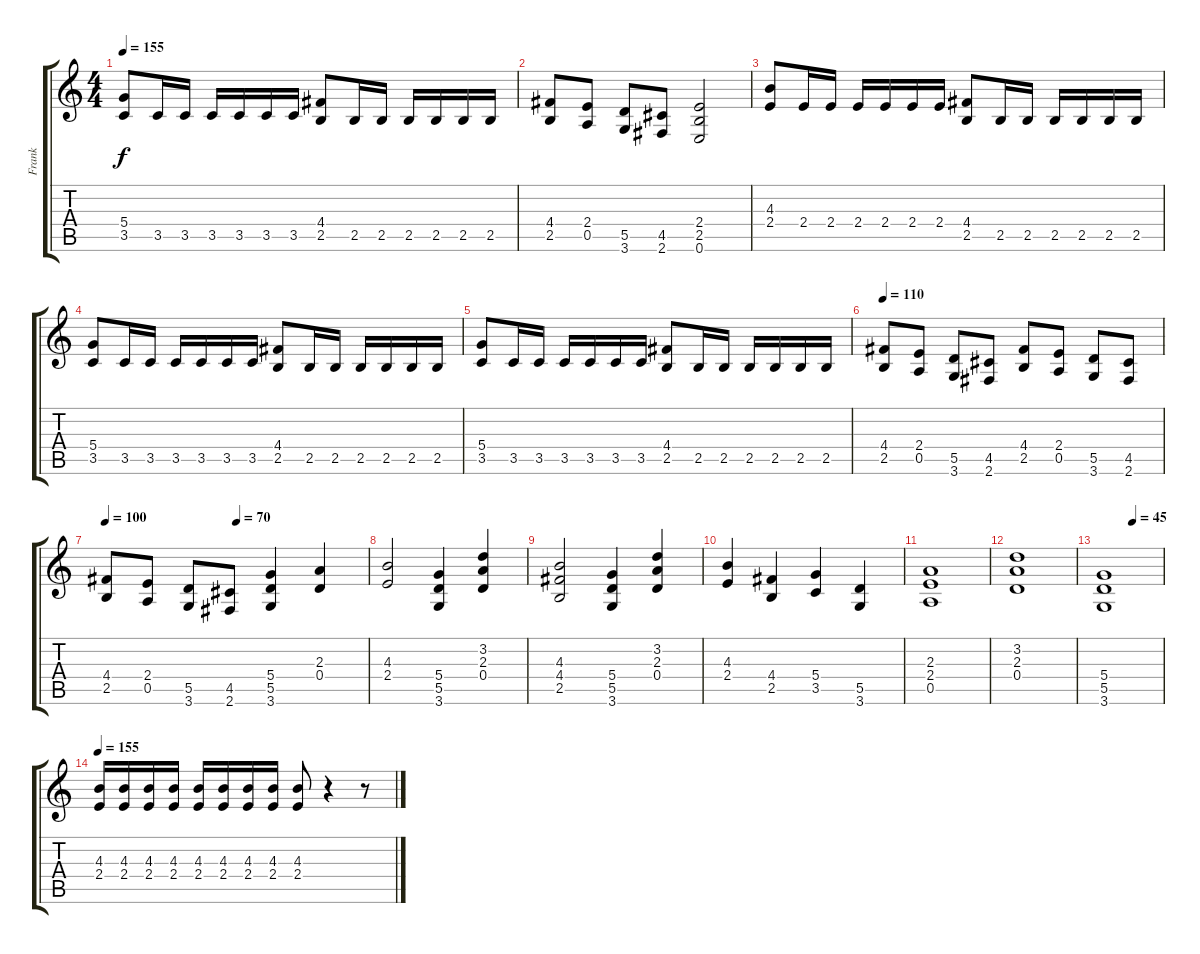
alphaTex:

\track ("Frank" "Frank") {instrument overdrivenguitar}
\staff {score tabs}
\tuning (E4 B3 G3 D3 A2 E2) {hide}
\ts (4 4)
\tempo 155
\clef g2
\ks c
(5.4 3.5).8{dy f} 3.5.16 3.5.16 3.5.16 3.5.16 3.5.16 3.5.16 (4.4 2.5).8 2.5.16 2.5.16 2.5.16 2.5.16 2.5.16 2.5.16 |
(4.4 2.5).8 (2.4 0.5).8 (5.5 3.6).8 (4.5 2.6).8 (2.4 2.5 0.6).2 |
(4.3 2.4).8 2.4.16 2.4.16 2.4.16 2.4.16 2.4.16 2.4.16 (4.4 2.5).8 2.5.16 2.5.16 2.5.16 2.5.16 2.5.16 2.5.16 |
(5.4 3.5).8 3.5.16 3.5.16 3.5.16 3.5.16 3.5.16 3.5.16 (4.4 2.5).8 2.5.16 2.5.16 2.5.16 2.5.16 2.5.16 2.5.16 |
(5.4 3.5).8 3.5.16 3.5.16 3.5.16 3.5.16 3.5.16 3.5.16 (4.4 2.5).8 2.5.16 2.5.16 2.5.16 2.5.16 2.5.16 2.5.16 |
\tempo 110
(4.4 2.5).8 (2.4 0.5).8 (5.5 3.6).8 (4.5 2.6).8 (4.4 2.5).8 (2.4 0.5).8 (5.5 3.6).8 (4.5 2.6).8 |
\tempo 100
\tempo (70 0.5)
(4.4 2.5).8 (2.4 0.5).8 (5.5 3.6).8 (4.5 2.6).8 (5.4 5.5 3.6).4 (2.3 0.4).4 |
(4.3 2.4).2 (5.4 5.5 3.6).4 (3.2 2.3 0.4).4 |
(4.3 4.4 2.5).2 (5.4 5.5 3.6).4 (3.2 2.3 0.4).4 |
(4.3 2.4).4 (4.4 2.5).4 (5.4 3.5).4 (5.5 3.6).4 |
(2.3 2.4 0.5).1 |
(3.2 2.3 0.4).1 |
\tempo (45 0.5)
(5.4 5.5 3.6).1 |
\tempo 155
(4.3 2.4).16 (4.3 2.4).16 (4.3 2.4).16 (4.3 2.4).16 (4.3 2.4).16 (4.3 2.4).16 (4.3 2.4).16 (4.3 2.4).16 (4.3 2.4).8 r.4 r.8
